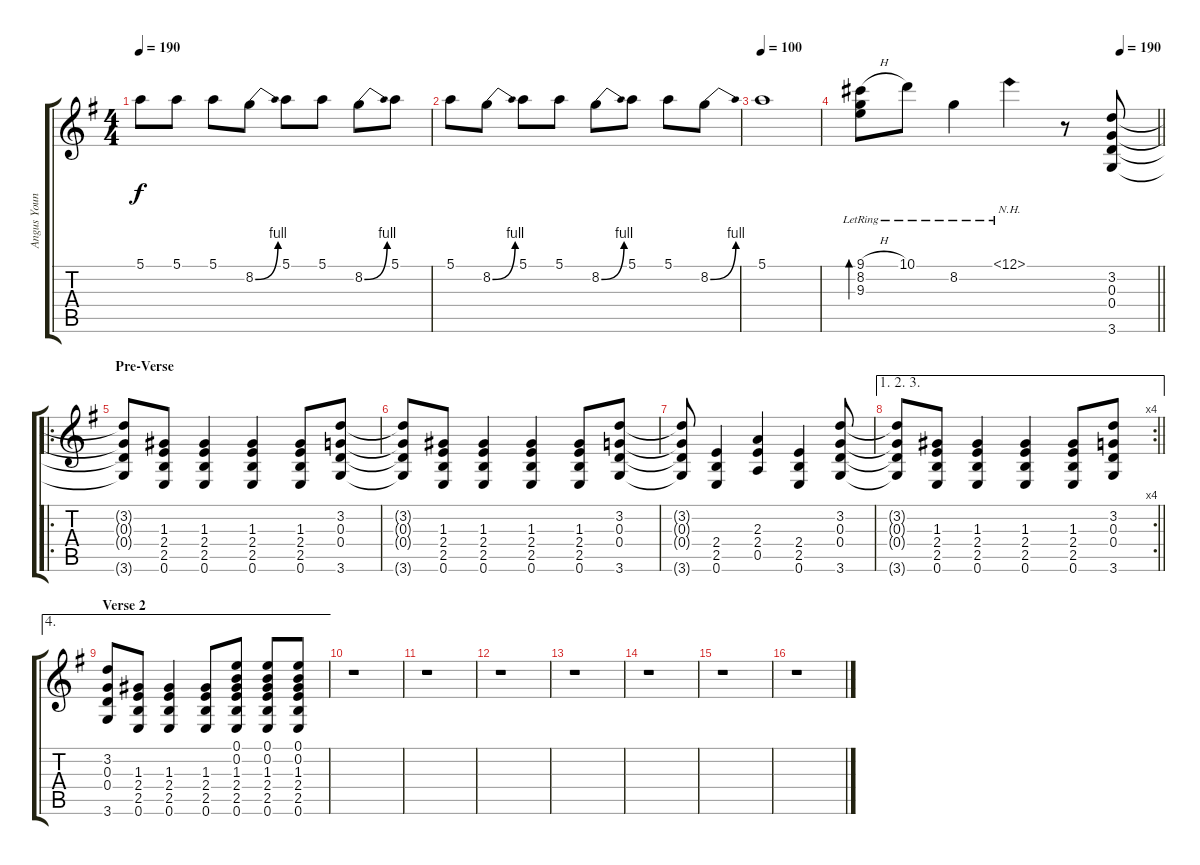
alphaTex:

\track ("Angus Young (Lead Guitar)" "Angus Youn") {instrument overdrivenguitar}
\staff {score tabs}
\tuning (E4 B3 G3 D3 A2 E2) {hide}
\ts (4 4)
\tempo 190
\clef g2
\ks g
5.1.8{dy f} 5.1.8 5.1.8 8.2{be (bend 0 0 60 4)}.8 5.1.8 5.1.8 8.2{be (bend 0 0 60 4)}.8 5.1.8 |
5.1.8 8.2{be (bend 0 0 60 4)}.8 5.1.8 5.1.8 8.2{be (bend 0 0 60 4)}.8 5.1.8 5.1.8 8.2{be (bend 0 0 60 4)}.8 |
\tempo 100
5.1.1 |
\tempo (190 0.875)
\barLineRight lightlight
(9.1{h lr} 8.2{lr} 9.3{lr}).8{bd 30} 10.1{lr}.8 8.2{lr}.4 12.1{nh lr}.4 r.8 (3.2 0.3 0.4 3.6).8 |
\ro
\section ("" "Pre-Verse")
(3.2{t} 0.3{t} 0.4{t} 3.6{t}).8 (1.3 2.4 2.5 0.6).8 (1.3 2.4 2.5 0.6).4 (1.3 2.4 2.5 0.6).4 (1.3 2.4 2.5 0.6).8 (3.2 0.3 0.4 3.6).8 |
(3.2{t} 0.3{t} 0.4{t} 3.6{t}).8 (1.3 2.4 2.5 0.6).8 (1.3 2.4 2.5 0.6).4 (1.3 2.4 2.5 0.6).4 (1.3 2.4 2.5 0.6).8 (3.2 0.3 0.4 3.6).8 |
(3.2{t} 0.3{t} 0.4{t} 3.6{t}).8 (2.4 2.5 0.6).4 (2.3 2.4 0.5).4 (2.4 2.5 0.6).4 (3.2 0.3 0.4 3.6).8 |
\ae (1 2 3)
\rc 4
\barLineRight lightlight
(3.2{t} 0.3{t} 0.4{t} 3.6{t}).8 (1.3 2.4 2.5 0.6).8 (1.3 2.4 2.5 0.6).4 (1.3 2.4 2.5 0.6).4 (1.3 2.4 2.5 0.6).8 (3.2 0.3 0.4 3.6).8 |
\ae 4
\section ("" "Verse 2")
(3.2 0.3 0.4 3.6).8 (1.3 2.4 2.5 0.6).8 (1.3 2.4 2.5 0.6).4 (1.3 2.4 2.5 0.6).8 (0.1 0.2 1.3 2.4 2.5 0.6).8 (0.1 0.2 1.3 2.4 2.5 0.6).8 (0.1 0.2 1.3 2.4 2.5 0.6).8 |
r.1 |
r.1 |
r.1 |
r.1 |
r.1 |
r.1 |
r.1
